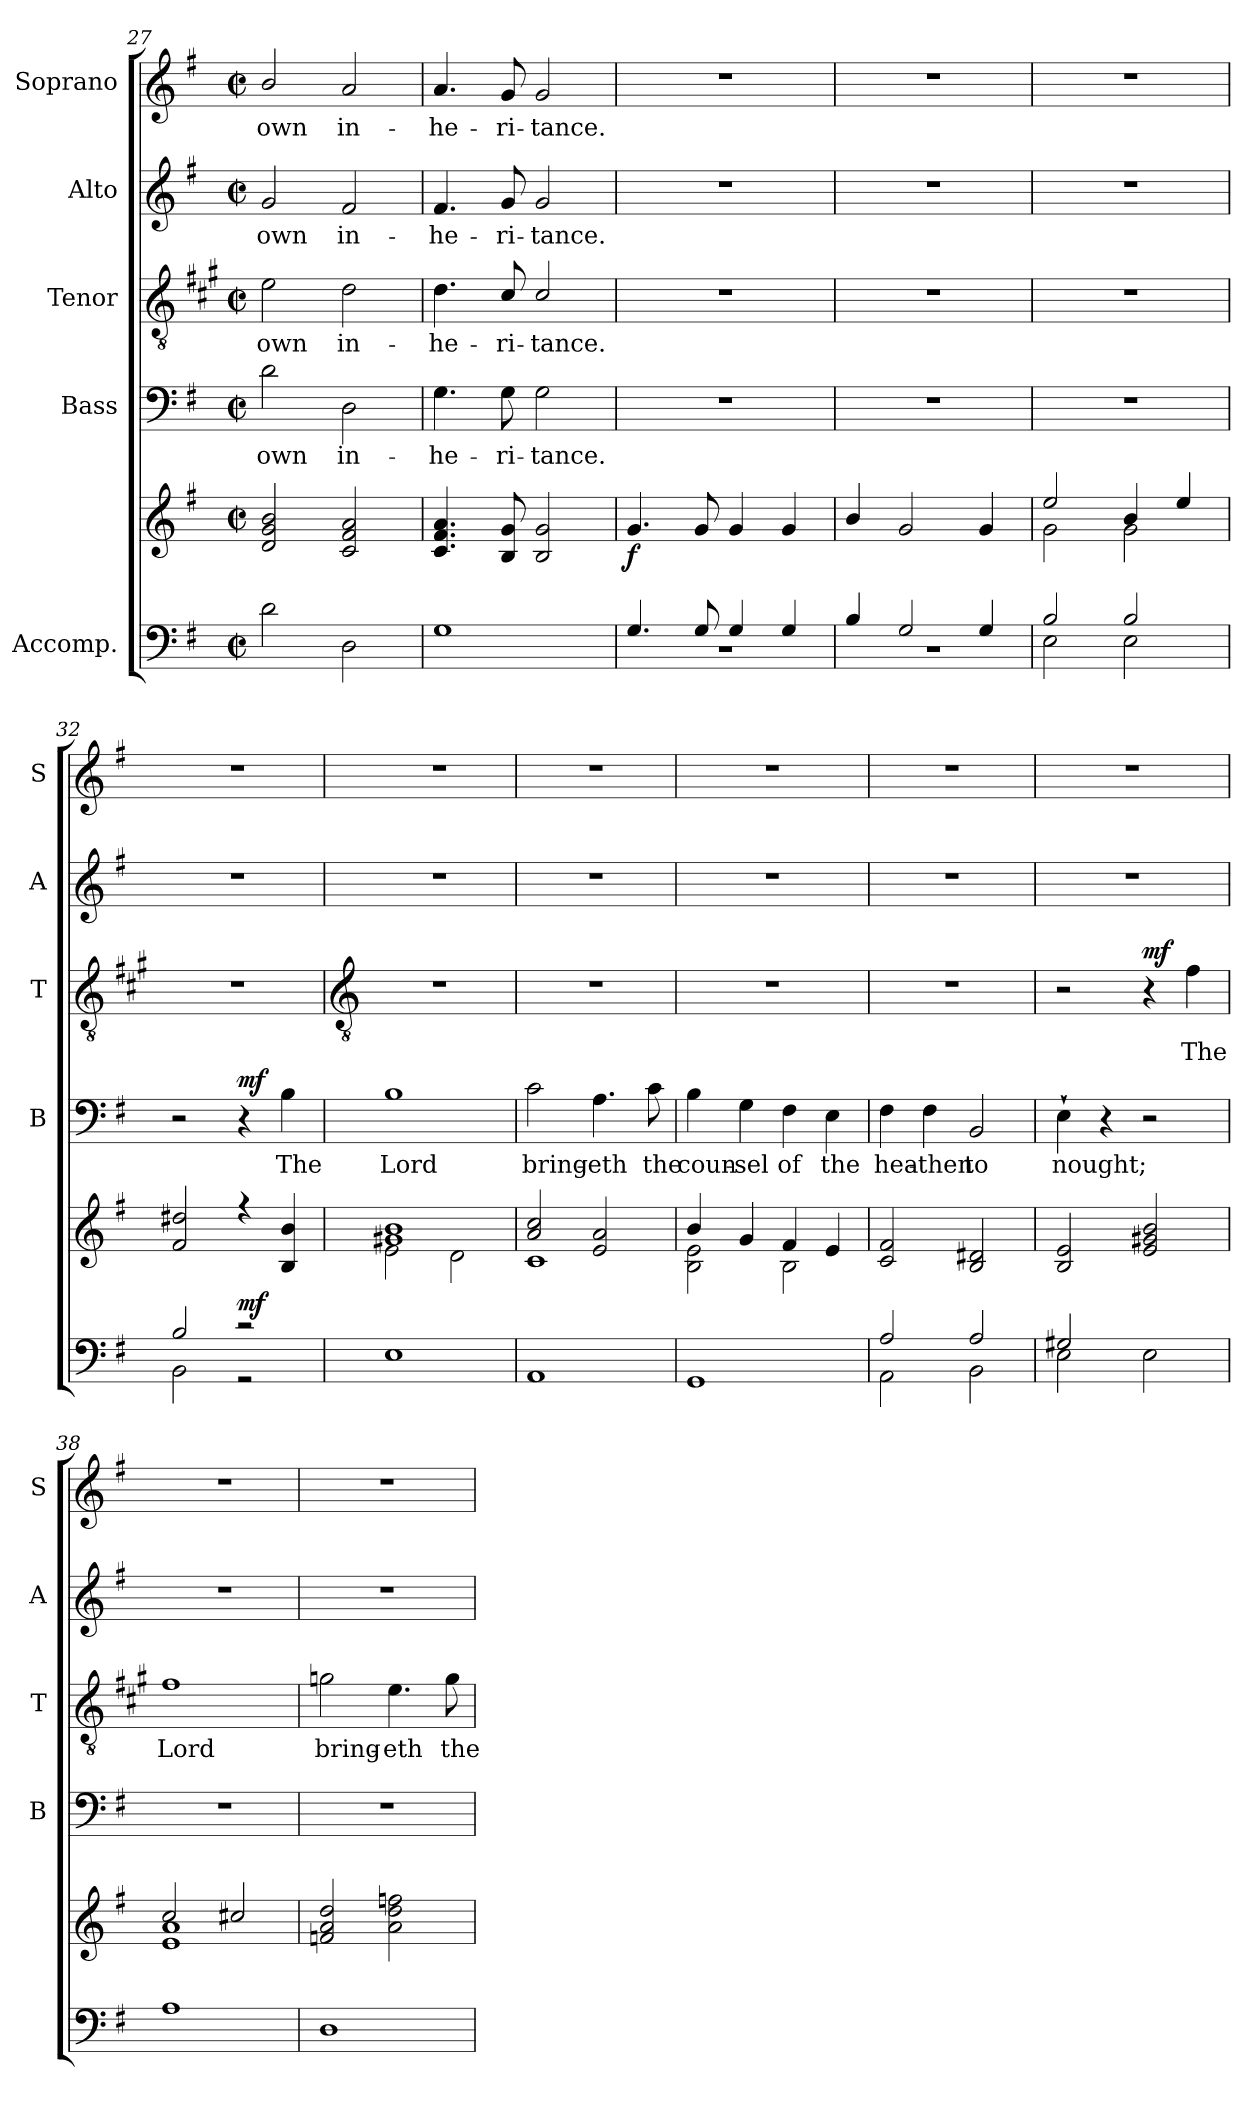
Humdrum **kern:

**kern	**kern	**dynam	**kern	**text	**dynam	**kern	**text	**dynam	**kern	**text	**kern	**text
*part5	*part5	*part5	*part4	*part4	*part4	*part3	*part3	*part3	*part2	*part2	*part1	*part1
*staff6	*staff5	*staff5/6	*staff4	*staff4	*staff4	*staff3	*staff3	*staff3	*staff2	*staff2	*staff1	*staff1
*I"Accomp.	*	*	*I"Bass	*	*	*I"Tenor	*	*	*I"Alto	*	*I"Soprano	*
*	*	*	*I'B	*	*	*I'T	*	*	*I'A	*	*I'S	*
*clefF4	*clefG2	*	*clefF4	*	*	*clefGv2	*	*	*clefG2	*	*clefG2	*
*	*	*	*	*	*	*ITrd1c2	*	*	*	*	*	*
*k[f#]	*k[f#]	*	*k[f#]	*	*	*k[f#]	*	*	*k[f#]	*	*k[f#]	*
*G:	*G:	*	*G:	*	*	*G:	*	*	*G:	*	*G:	*
*M2/2	*M2/2	*	*M2/2	*	*	*M2/2	*	*	*M2/2	*	*M2/2	*
*met(c|)	*met(c|)	*	*met(c|)	*	*	*met(c|)	*	*	*met(c|)	*	*met(c|)	*
=27	=27	=27	=27	=27	=27	=27	=27	=27	=27	=27	=27	=27
*^	*^	*	*	*	*	*	*	*	*	*	*	*
!	!	!	!	!	!	!LO:LY:b	!	!	!LO:LY:b	!	!	!LO:LY:b	!	!LO:LY:b
1ryy	2d\	2d/ 2g/ 2b/	1ryy	.	2d	own	.	2d	own	.	2g	own	2b/	own
!	!	!	!	!	!	!LO:LY:b	!	!	!LO:LY:b	!	!	!LO:LY:b	!	!LO:LY:b
.	2D\	2c/ 2f#/ 2a/	.	.	2D	in-	.	2c	in-	.	2f#	in-	2a	in-
=28	=28	=28	=28	=28	=28	=28	=28	=28	=28	=28	=28	=28	=28	=28
!	!	!	!	!	!	!LO:LY:b	!	!	!LO:LY:b	!	!	!LO:LY:b	!	!LO:LY:b
1ryy	1G\	4.c/ 4.f#/ 4.a/	1ryy	.	4.G	-he-	.	4.c	-he-	.	4.f#	-he-	4.a	-he-
!	!	!	!	!	!	!LO:LY:b	!	!	!LO:LY:b	!	!	!LO:LY:b	!	!LO:LY:b
.	.	8B/ 8g/	.	.	8G	-ri-	.	8B/	-ri-	.	8g	-ri-	8g	-ri-
!	!	!	!	!	!	!LO:LY:b	!	!	!LO:LY:b	!	!	!LO:LY:b	!	!LO:LY:b
.	.	2B/ 2g/	.	.	2G	-tance.	.	2B/	-tance.	.	2g	-tance.	2g	-tance.
=29	=29	=29	=29	=29	=29	=29	=29	=29	=29	=29	=29	=29	=29	=29
!	!	!	!	!LO:DY:b	!	!	!	!	!	!	!	!	!	!
4.G/	1r	4.g/	1ryy	f	1r	.	.	1r	.	.	1r	.	1r	.
8G/	.	8g/	.	.	.	.	.	.	.	.	.	.	.	.
4G/	.	4g/	.	.	.	.	.	.	.	.	.	.	.	.
4G/	.	4g/	.	.	.	.	.	.	.	.	.	.	.	.
=30	=30	=30	=30	=30	=30	=30	=30	=30	=30	=30	=30	=30	=30	=30
4B/	1r	4b/	1ryy	.	1r	.	.	1r	.	.	1r	.	1r	.
2G/	.	2g/	.	.	.	.	.	.	.	.	.	.	.	.
4G/	.	4g/	.	.	.	.	.	.	.	.	.	.	.	.
=31	=31	=31	=31	=31	=31	=31	=31	=31	=31	=31	=31	=31	=31	=31
2B/	2E\	2ee/	2g\	.	1r	.	.	1r	.	.	1r	.	1r	.
2B/	2E\	4b/	2g\	.	.	.	.	.	.	.	.	.	.	.
.	.	4ee/	.	.	.	.	.	.	.	.	.	.	.	.
=32	=32	=32	=32	=32	=32	=32	=32	=32	=32	=32	=32	=32	=32	=32
2B/	2BB\	2f#/ 2dd#X/	1ryy	.	2r	.	.	1r	.	.	1r	.	1r	.
!	!	!	!	!LO:DY:b	!	!	!LO:DY:b	!	!	!	!	!	!	!
2r	2r	4r	.	mf	4r	.	mf	.	.	.	.	.	.	.
!	!	!	!	!	!	!LO:LY:b	!	!	!	!	!	!	!	!
.	.	4B/ 4b/	.	.	4B	The	.	.	.	.	.	.	.	.
!!LO:LB:g=z
=33	=33	=33	=33	=33	=33	=33	=33	=33	=33	=33	=33	=33	=33	=33
*	*	*	*	*	*	*	*	*clefGv2	*	*	*	*	*	*
!	!	!	!	!	!	!LO:LY:b	!	!	!	!	!	!	!	!
1ryy	1E\	1g#X/ 1b/	2e\	.	1B	Lord	.	1r	.	.	1r	.	1r	.
.	.	.	2d\	.	.	.	.	.	.	.	.	.	.	.
=34	=34	=34	=34	=34	=34	=34	=34	=34	=34	=34	=34	=34	=34	=34
!	!	!	!	!	!	!LO:LY:b	!	!	!	!	!	!	!	!
1ryy	1AA\	2a/ 2cc/	1c\	.	2c	bring-	.	1r	.	.	1r	.	1r	.
!	!	!	!	!	!	!LO:LY:b	!	!	!	!	!	!	!	!
.	.	2e/ 2a/	.	.	4.A	-eth	.	.	.	.	.	.	.	.
!	!	!	!	!	!	!LO:LY:b	!	!	!	!	!	!	!	!
.	.	.	.	.	8c	the	.	.	.	.	.	.	.	.
=35	=35	=35	=35	=35	=35	=35	=35	=35	=35	=35	=35	=35	=35	=35
!	!	!	!	!	!	!LO:LY:b	!	!	!	!	!	!	!	!
1ryy	1GG\	4b/	2B\ 2e\	.	4B	coun-	.	1r	.	.	1r	.	1r	.
!	!	!	!	!	!	!LO:LY:b	!	!	!	!	!	!	!	!
.	.	4g/	.	.	4G	-sel	.	.	.	.	.	.	.	.
!	!	!	!	!	!	!LO:LY:b	!	!	!	!	!	!	!	!
.	.	4f#/	2B\	.	4F#	of	.	.	.	.	.	.	.	.
!	!	!	!	!	!	!LO:LY:b	!	!	!	!	!	!	!	!
.	.	4e/	.	.	4E	the	.	.	.	.	.	.	.	.
=36	=36	=36	=36	=36	=36	=36	=36	=36	=36	=36	=36	=36	=36	=36
!	!	!	!	!	!	!LO:LY:b	!	!	!	!	!	!	!	!
2A/	2AA\	2c/ 2f#/	1ryy	.	4F#	hea-	.	1r	.	.	1r	.	1r	.
!	!	!	!	!	!	!LO:LY:b	!	!	!	!	!	!	!	!
.	.	.	.	.	4F#	-then	.	.	.	.	.	.	.	.
!	!	!	!	!	!	!LO:LY:b	!	!	!	!	!	!	!	!
2A/	2BB\	2B/ 2d#X/	.	.	2BB	to	.	.	.	.	.	.	.	.
=37	=37	=37	=37	=37	=37	=37	=37	=37	=37	=37	=37	=37	=37	=37
!	!	!	!	!	!	!LO:LY:b	!	!	!	!	!	!	!	!
2G#X/	2E\	2B/ 2e/	1ryy	.	4E`	nought;	.	2r	.	.	1r	.	1r	.
.	.	.	.	.	4r	.	.	.	.	.	.	.	.	.
!	!	!	!	!	!	!	!	!	!	!LO:DY:b	!	!	!	!
2ryy	2E\	2e/ 2g#X/ 2b/	.	.	2r	.	.	4r	.	mf	.	.	.	.
!	!	!	!	!	!	!	!	!	!LO:LY:b	!	!	!	!	!
.	.	.	.	.	.	.	.	4e	The	.	.	.	.	.
=38	=38	=38	=38	=38	=38	=38	=38	=38	=38	=38	=38	=38	=38	=38
!	!	!	!	!	!	!	!	!	!LO:LY:b	!	!	!	!	!
1ryy	1A\	2cc/	1e\ 1a\	.	1r	.	.	1e	Lord	.	1r	.	1r	.
.	.	2cc#X/	.	.	.	.	.	.	.	.	.	.	.	.
=39	=39	=39	=39	=39	=39	=39	=39	=39	=39	=39	=39	=39	=39	=39
!	!	!	!	!	!	!	!	!	!LO:LY:b	!	!	!	!	!
1ryy	1D\	2fn/ 2a/ 2dd/	2ryy	.	1r	.	.	2fn	bring-	.	1r	.	1r	.
!	!	!	!	!	!	!	!	!	!LO:LY:b	!	!	!	!	!
.	.	2ryy	2a\ 2dd\ 2ffn\	.	.	.	.	4.d	-eth	.	.	.	.	.
!	!	!	!	!	!	!	!	!	!LO:LY:b	!	!	!	!	!
.	.	.	.	.	.	.	.	8f	the	.	.	.	.	.
*v	*v	*	*	*	*	*	*	*	*	*	*	*	*	*
*	*v	*v	*	*	*	*	*	*	*	*	*	*	*
=	=	=	=	=	=	=	=	=	=	=	=	=
*-	*-	*-	*-	*-	*-	*-	*-	*-	*-	*-	*-	*-
